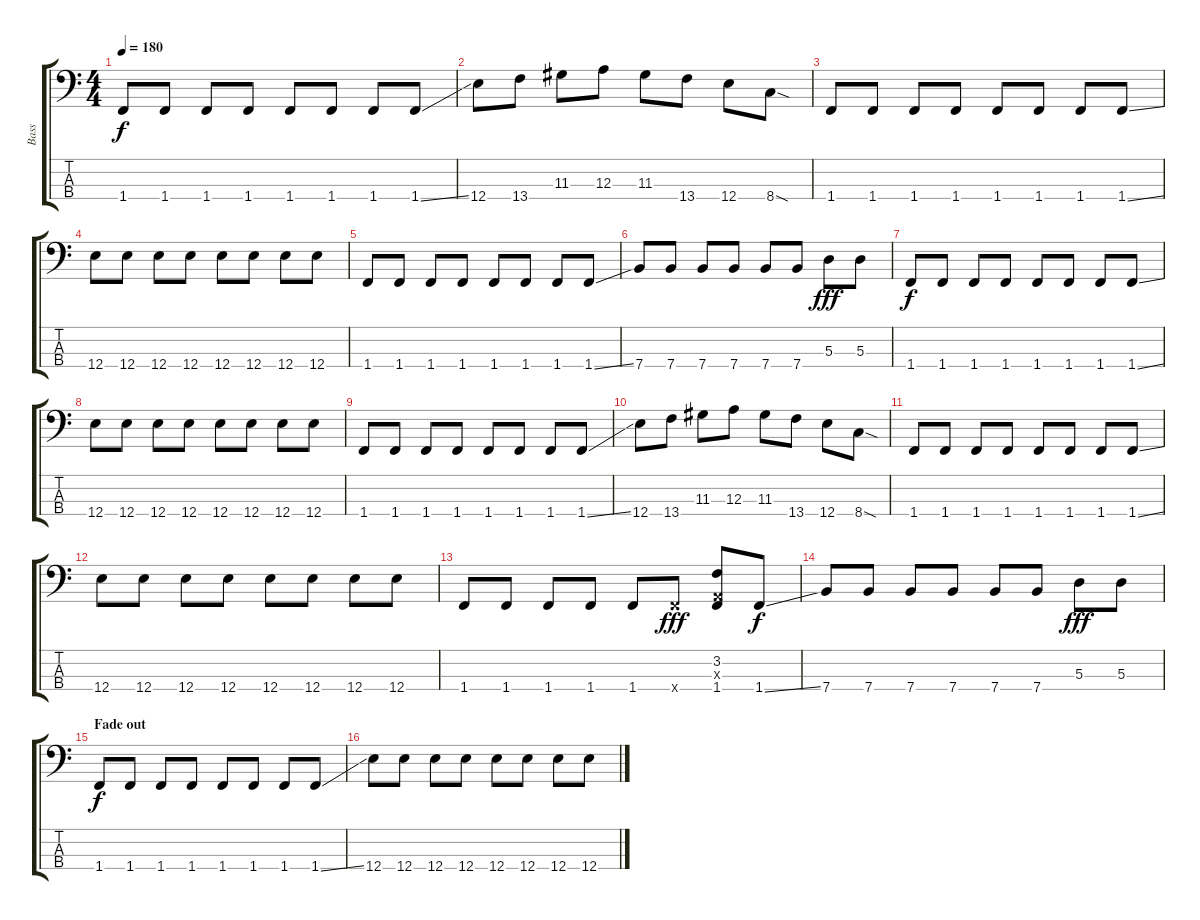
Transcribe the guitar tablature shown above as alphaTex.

\track ("Bass" "Bass") {instrument electricbasspick}
\staff {score tabs}
\tuning (G2 D2 A1 E1) {hide}
\ts (4 4)
\tempo 180
\clef f4
\ks c
1.4.8{dy f} 1.4.8 1.4.8 1.4.8 1.4.8 1.4.8 1.4.8 1.4{ss}.8 |
12.4.8 13.4.8 11.3.8 12.3.8 11.3.8 13.4.8 12.4.8 8.4{sod}.8 |
1.4.8 1.4.8 1.4.8 1.4.8 1.4.8 1.4.8 1.4.8 1.4{ss}.8 |
12.4.8 12.4.8 12.4.8 12.4.8 12.4.8 12.4.8 12.4.8 12.4.8 |
1.4.8 1.4.8 1.4.8 1.4.8 1.4.8 1.4.8 1.4.8 1.4{ss}.8 |
7.4.8 7.4.8 7.4.8 7.4.8 7.4.8 7.4.8 5.3.8{dy fff} 5.3.8 |
1.4.8{dy f} 1.4.8 1.4.8 1.4.8 1.4.8 1.4.8 1.4.8 1.4{ss}.8 |
12.4.8 12.4.8 12.4.8 12.4.8 12.4.8 12.4.8 12.4.8 12.4.8 |
1.4.8 1.4.8 1.4.8 1.4.8 1.4.8 1.4.8 1.4.8 1.4{ss}.8 |
12.4.8 13.4.8 11.3.8 12.3.8 11.3.8 13.4.8 12.4.8 8.4{sod}.8 |
1.4.8 1.4.8 1.4.8 1.4.8 1.4.8 1.4.8 1.4.8 1.4{ss}.8 |
12.4.8 12.4.8 12.4.8 12.4.8 12.4.8 12.4.8 12.4.8 12.4.8 |
1.4.8 1.4.8 1.4.8 1.4.8 1.4.8 1.4{x}.8{dy fff} (3.2 0.3{x} 1.4).8 1.4{ss}.8{dy f} |
7.4.8 7.4.8 7.4.8 7.4.8 7.4.8 7.4.8 5.3.8{dy fff} 5.3.8 |
\section ("" "Fade out")
1.4.8{dy f volume 8} 1.4.8 1.4.8 1.4.8 1.4.8 1.4.8 1.4.8 1.4{ss}.8 |
12.4.8 12.4.8 12.4.8 12.4.8 12.4.8 12.4.8 12.4.8 12.4.8
